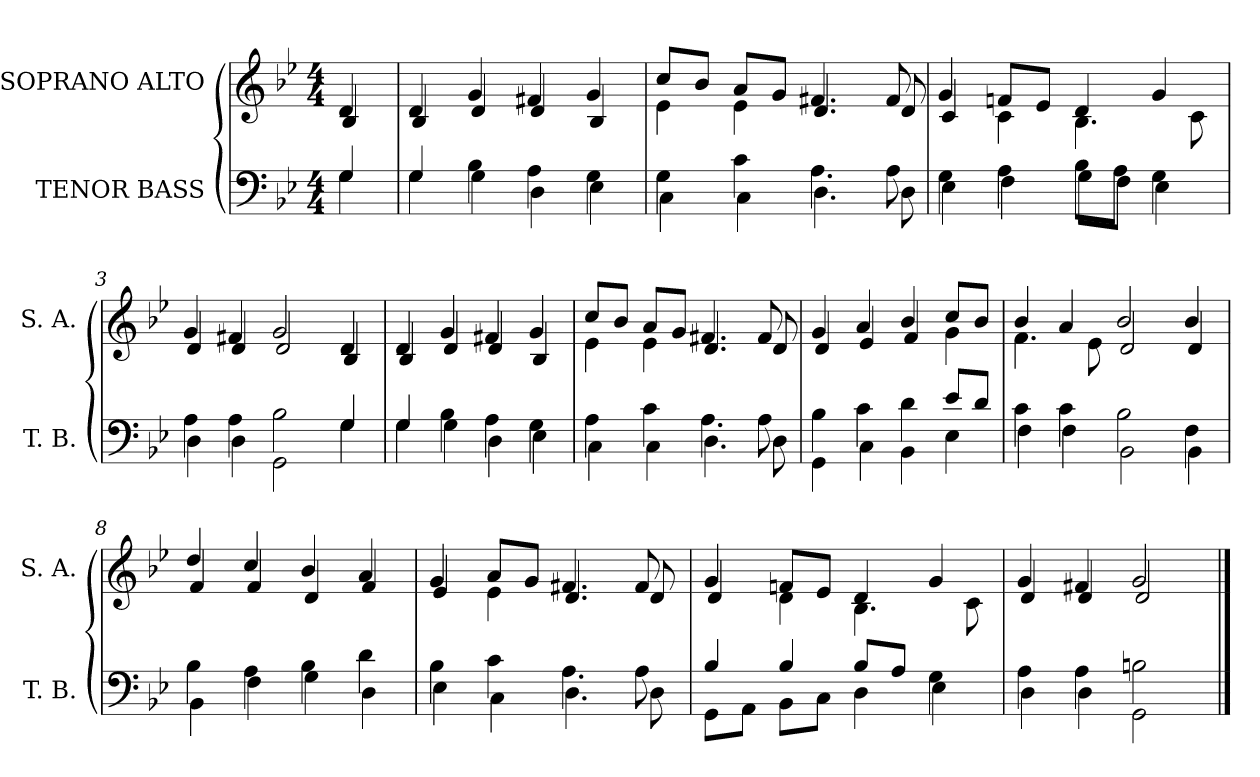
**kern	**kern
*part2	*part1
*staff2	*staff1
*I"TENOR BASS	*I"SOPRANO ALTO
*I'T. B.	*I'S. A.
!!LO:PB:g=z
*clefF4	*clefG2
*k[b-e-]	*k[b-e-]
*B-:	*B-:
*M4/4	*M4/4
=	=
*^	*^
4Gi/	4Gi\	4di/	4B-i/
=	=	=	=
4Gi/	4Gi\	4di/	4B-i/
4B-i\	4Gi\	4gi/	4di/
4Ai\	4Di\	4f#Xi/	4di/
4Gi\	4E-i\	4gi/	4B-i/
=1	=1	=1	=1
4Gi\	4Ci\	8cci/L	4e-i\
.	.	8b-i/J	.
4ci\	4Ci\	8ai/L	4e-i\
.	.	8gi/J	.
4.Ai\	4.Di\	4.f#Xi/	4.di/
8Ai\	8Di\	8f#i/	8di/
=2	=2	=2	=2
4Gi\	4E-i\	4gi/	4ci/
4Ai\	4Fi\	8fni/L	4ci\
.	.	8e-i/J	.
8B-i\L	8Gi\L	4di/	4.B-i\
8Ai\J	8Fi\J	.	.
4Gi\	4E-i\	4gi/	.
.	.	.	8ci\
!!LO:LB:g=z	!!
=3	=3	=3	=3
4Ai\	4Di\	4gi/	4di/
4Ai\	4Di\	4f#Xi/	4di/
2B-i\	2GGi\	2gi/	2di/
4Gi/	4Gi\	4di/	4B-i/
=4	=4	=4	=4
4Gi/	4Gi\	4di/	4B-i/
4B-i\	4Gi\	4gi/	4di/
4Ai\	4Di\	4f#Xi/	4di/
4Gi\	4E-i\	4gi/	4B-i/
=5	=5	=5	=5
4Ai\	4Ci\	8cci/L	4e-i\
.	.	8b-i/J	.
4ci\	4Ci\	8ai/L	4e-i\
.	.	8gi/J	.
4.Ai\	4.Di\	4.f#Xi/	4.di/
8Ai\	8Di\	8f#i/	8di/
!!LO:LB:g=z	!!
=6	=6	=6	=6
4B-i\	4GGi\	4gi/	4di/
4ci\	4Ci\	4ai/	4e-i/
4di\	4BB-i\	4b-i/	4fi/
8e-i/L	4E-i\	8cci/L	4gi\
8di/J	.	8b-i/J	.
=7	=7	=7	=7
4ci\	4Fi\	4b-i/	4.fi\
4ci\	4Fi\	4ai/	.
.	.	.	8e-i\
2B-i\	2BB-i\	2b-i/	2di/
4Fi\	4BB-i\	4b-i/	4di/
=8	=8	=8	=8
4B-i\	4BB-i\	4ddi/	4fi/
4Ai\	4Fi\	4cci/	4fi/
4B-i\	4Gi\	4b-i/	4di/
4di\	4Di\	4ai/	4fi/
!!LO:LB:g=z	!!
=9	=9	=9	=9
4B-i\	4E-i\	4gi/	4e-i/
4ci\	4Ci\	8ai/L	4e-i\
.	.	8gi/J	.
4.Ai\	4.Di\	4.f#Xi/	4.di/
8Ai\	8Di\	8f#i/	8di/
=10	=10	=10	=10
4B-i/	8GGi\L	4gi/	4di/
.	8AAi\J	.	.
4B-i/	8BB-i\L	8fni/L	4di\
.	8Ci\J	8e-i/J	.
8B-i/L	4Di\	4di/	4.B-i\
8Ai/J	.	.	.
4Gi\	4E-i\	4gi/	.
.	.	.	8ci\
=11	=11	=11	=11
4Ai\	4Di\	4gi/	4di/
4Ai\	4Di\	4f#Xi/	4di/
2Bni\	2GGi\	2gi/	2di/
*v	*v	*	*
*	*v	*v
==	==
*-	*-
